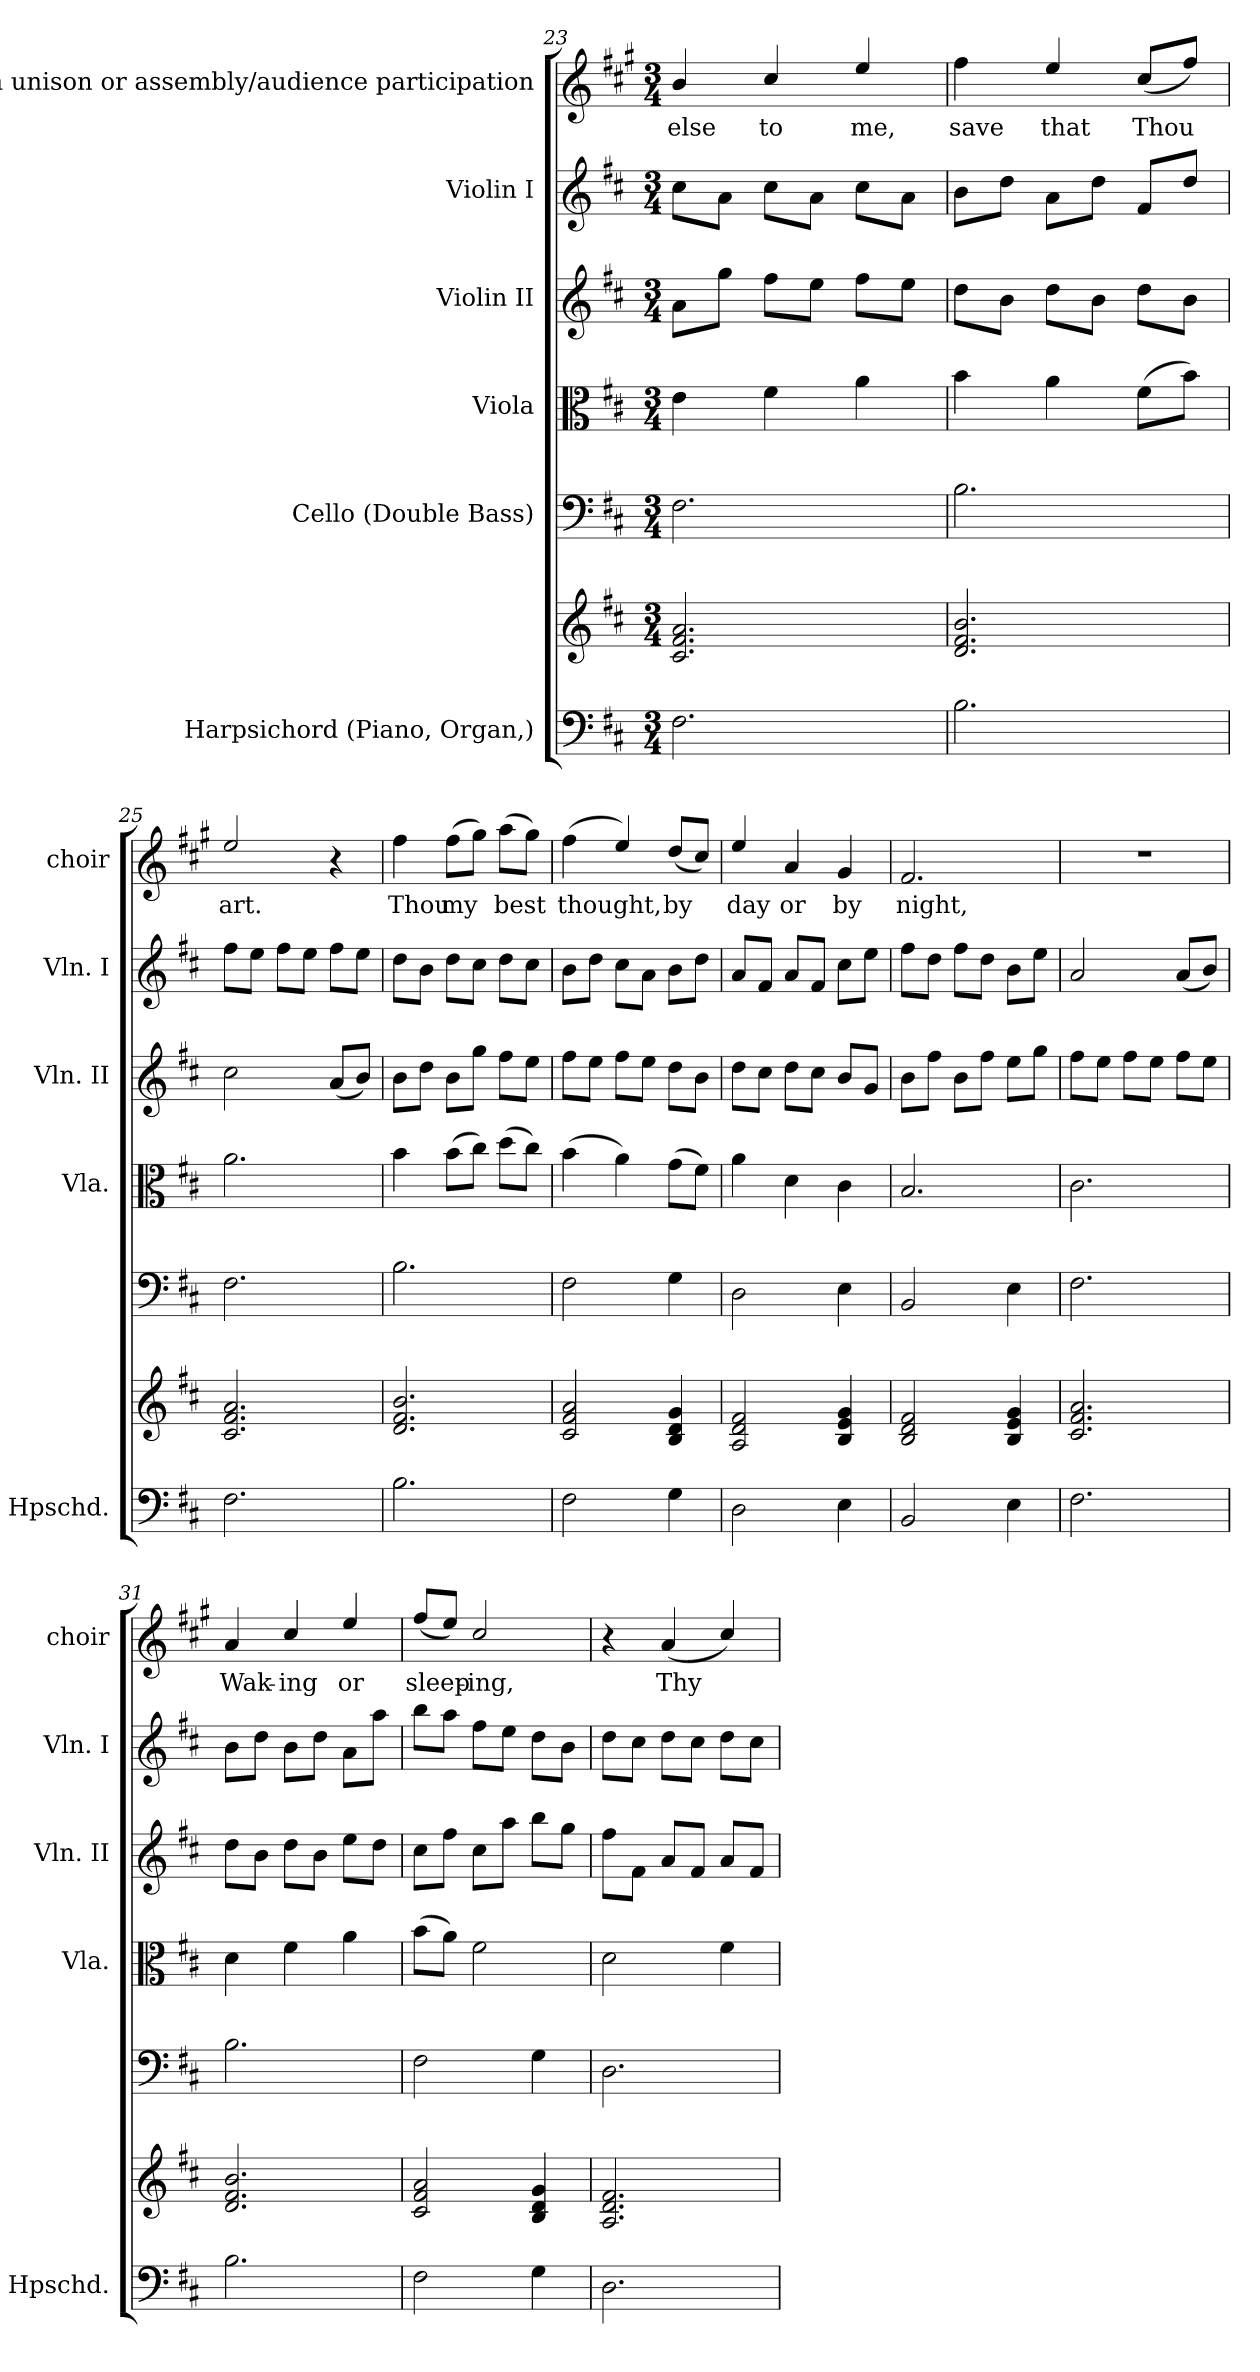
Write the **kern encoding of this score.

**kern	**kern	**kern	**kern	**kern	**kern	**kern	**text
*part6	*part6	*part5	*part4	*part3	*part2	*part1	*part1
*staff7	*staff6	*staff5	*staff4	*staff3	*staff2	*staff1	*staff1
*I"Harpsichord (Piano, Organ,)	*	*I"Cello (Double Bass)	*I"Viola	*I"Violin II	*I"Violin I	*I"choir in unison or  assembly/audience  participation	*
*I'Hpschd.	*	*	*I'Vla.	*I'Vln. II	*I'Vln. I	*I'choir	*
*clefF4	*clefG2	*clefF4	*clefC3	*clefG2	*clefG2	*clefG2	*
*	*	*	*	*	*	*ITrd4c7	*
*k[f#c#]	*k[f#c#]	*k[f#c#]	*k[f#c#]	*k[f#c#]	*k[f#c#]	*k[f#c#]	*
*b:	*b:	*b:	*b:	*b:	*b:	*b:	*
*M3/4	*M3/4	*M3/4	*M3/4	*M3/4	*M3/4	*M3/4	*
=23	=23	=23	=23	=23	=23	=23	=23
!	!	!	!	!	!	!	!LO:LY:b
2.F#\	2.c#/ 2.f#/ 2.a/	2.F#\	4e\	8a\L	8cc#\L	4e/	else
.	.	.	.	8gg\J	8a\J	.	.
!	!	!	!	!	!	!	!LO:LY:b
.	.	.	4f#\	8ff#\L	8cc#\L	4f#/	to
.	.	.	.	8ee\J	8a\J	.	.
!	!	!	!	!	!	!	!LO:LY:b
.	.	.	4a\	8ff#\L	8cc#\L	4a/	me,
.	.	.	.	8ee\J	8a\J	.	.
=24	=24	=24	=24	=24	=24	=24	=24
!	!	!	!	!	!	!	!LO:LY:b
2.B\	2.d/ 2.f#/ 2.b/	2.B\	4b\	8dd\L	8b\L	4b\	save
.	.	.	.	8b\J	8dd\J	.	.
!	!	!	!	!	!	!	!LO:LY:b
.	.	.	4a\	8dd\L	8a\L	4a/	that
.	.	.	.	8b\J	8dd\J	.	.
!	!	!	!	!	!	!	!LO:LY:b
.	.	.	(>8f#\L	8dd\L	8f#/L	(<8f#/L	Thou
.	.	.	8b\J)	8b\J	8dd/J	8b/J)	.
=25	=25	=25	=25	=25	=25	=25	=25
!	!	!	!	!	!	!	!LO:LY:b
2.F#\	2.c#/ 2.f#/ 2.a/	2.F#\	2.a\	2cc#\	8ff#\L	2a/	art.
.	.	.	.	.	8ee\J	.	.
.	.	.	.	.	8ff#\L	.	.
.	.	.	.	.	8ee\J	.	.
.	.	.	.	(<8a/L	8ff#\L	4r	.
.	.	.	.	8b/J)	8ee\J	.	.
!!LO:PB:g=z
=26	=26	=26	=26	=26	=26	=26	=26
!	!	!	!	!	!	!	!LO:LY:b
2.B\	2.d/ 2.f#/ 2.b/	2.B\	4b\	8b\L	8dd\L	4b\	Thou
.	.	.	.	8dd\J	8b\J	.	.
!	!	!	!	!	!	!	!LO:LY:b
.	.	.	(>8b\L	8b\L	8dd\L	(>8b\L	my
.	.	.	8cc#\J)	8gg\J	8cc#\J	8cc#\J)	.
!	!	!	!	!	!	!	!LO:LY:b
.	.	.	(>8dd\L	8ff#\L	8dd\L	(>8dd\L	best
.	.	.	8cc#\J)	8ee\J	8cc#\J	8cc#\J)	.
=27	=27	=27	=27	=27	=27	=27	=27
!	!	!	!	!	!	!	!LO:LY:b
2F#\	2c#/ 2f#/ 2a/	2F#\	(>4b\	8ff#\L	8b\L	(>4b\	thought,
.	.	.	.	8ee\J	8dd\J	.	.
.	.	.	4a\)	8ff#\L	8cc#\L	4a/)	.
.	.	.	.	8ee\J	8a\J	.	.
!	!	!	!	!	!	!	!LO:LY:b
4G\	4B/ 4d/ 4g/	4G\	(>8g\L	8dd\L	8b\L	(<8g/L	by
.	.	.	8f#\J)	8b\J	8dd\J	8f#/J)	.
=28	=28	=28	=28	=28	=28	=28	=28
!	!	!	!	!	!	!	!LO:LY:b
2D\	2A/ 2d/ 2f#/	2D\	4a\	8dd\L	8a/L	4a/	day
.	.	.	.	8cc#\J	8f#/J	.	.
!	!	!	!	!	!	!	!LO:LY:b
.	.	.	4d\	8dd\L	8a/L	4d/	or
.	.	.	.	8cc#\J	8f#/J	.	.
!	!	!	!	!	!	!	!LO:LY:b
4E\	4B/ 4e/ 4g/	4E\	4c#\	8b/L	8cc#\L	4c#/	by
.	.	.	.	8g/J	8ee\J	.	.
=29	=29	=29	=29	=29	=29	=29	=29
!	!	!	!	!	!	!	!LO:LY:b
2BB/	2B/ 2d/ 2f#/	2BB/	2.B/	8b\L	8ff#\L	2.B/	night,
.	.	.	.	8ff#\J	8dd\J	.	.
.	.	.	.	8b\L	8ff#\L	.	.
.	.	.	.	8ff#\J	8dd\J	.	.
4E\	4B/ 4e/ 4g/	4E\	.	8ee\L	8b\L	.	.
.	.	.	.	8gg\J	8ee\J	.	.
=30	=30	=30	=30	=30	=30	=30	=30
2.F#\	2.c#/ 2.f#/ 2.a/	2.F#\	2.c#\	8ff#\L	2a/	2.r	.
.	.	.	.	8ee\J	.	.	.
.	.	.	.	8ff#\L	.	.	.
.	.	.	.	8ee\J	.	.	.
.	.	.	.	8ff#\L	(<8a/L	.	.
.	.	.	.	8ee\J	8b/J)	.	.
!!LO:LB:g=z
=31	=31	=31	=31	=31	=31	=31	=31
!	!	!	!	!	!	!	!LO:LY:b
2.B\	2.d/ 2.f#/ 2.b/	2.B\	4d\	8dd\L	8b\L	4d/	Wak-
.	.	.	.	8b\J	8dd\J	.	.
!	!	!	!	!	!	!	!LO:LY:b
.	.	.	4f#\	8dd\L	8b\L	4f#/	-ing
.	.	.	.	8b\J	8dd\J	.	.
!	!	!	!	!	!	!	!LO:LY:b
.	.	.	4a\	8ee\L	8a\L	4a/	or
.	.	.	.	8dd\J	8aa\J	.	.
=32	=32	=32	=32	=32	=32	=32	=32
!	!	!	!	!	!	!	!LO:LY:b
2F#\	2c#/ 2f#/ 2a/	2F#\	(>8b\L	8cc#\L	8bb\L	(<8b/L	sleep-
.	.	.	8a\J)	8ff#\J	8aa\J	8a/J)	.
!	!	!	!	!	!	!	!LO:LY:b
.	.	.	2f#\	8cc#\L	8ff#\L	2f#/	-ing,
.	.	.	.	8aa\J	8ee\J	.	.
4G\	4B/ 4d/ 4g/	4G\	.	8bb\L	8dd\L	.	.
.	.	.	.	8gg\J	8b\J	.	.
=33	=33	=33	=33	=33	=33	=33	=33
2.D\	2.A/ 2.d/ 2.f#/	2.D\	2d\	8ff#\L	8dd\L	4r	.
.	.	.	.	8f#\J	8cc#\J	.	.
!	!	!	!	!	!	!	!LO:LY:b
.	.	.	.	8a/L	8dd\L	(<4d/	Thy
.	.	.	.	8f#/J	8cc#\J	.	.
.	.	.	4f#\	8a/L	8dd\L	4f#/)	.
.	.	.	.	8f#/J	8cc#\J	.	.
=	=	=	=	=	=	=	=
*-	*-	*-	*-	*-	*-	*-	*-
